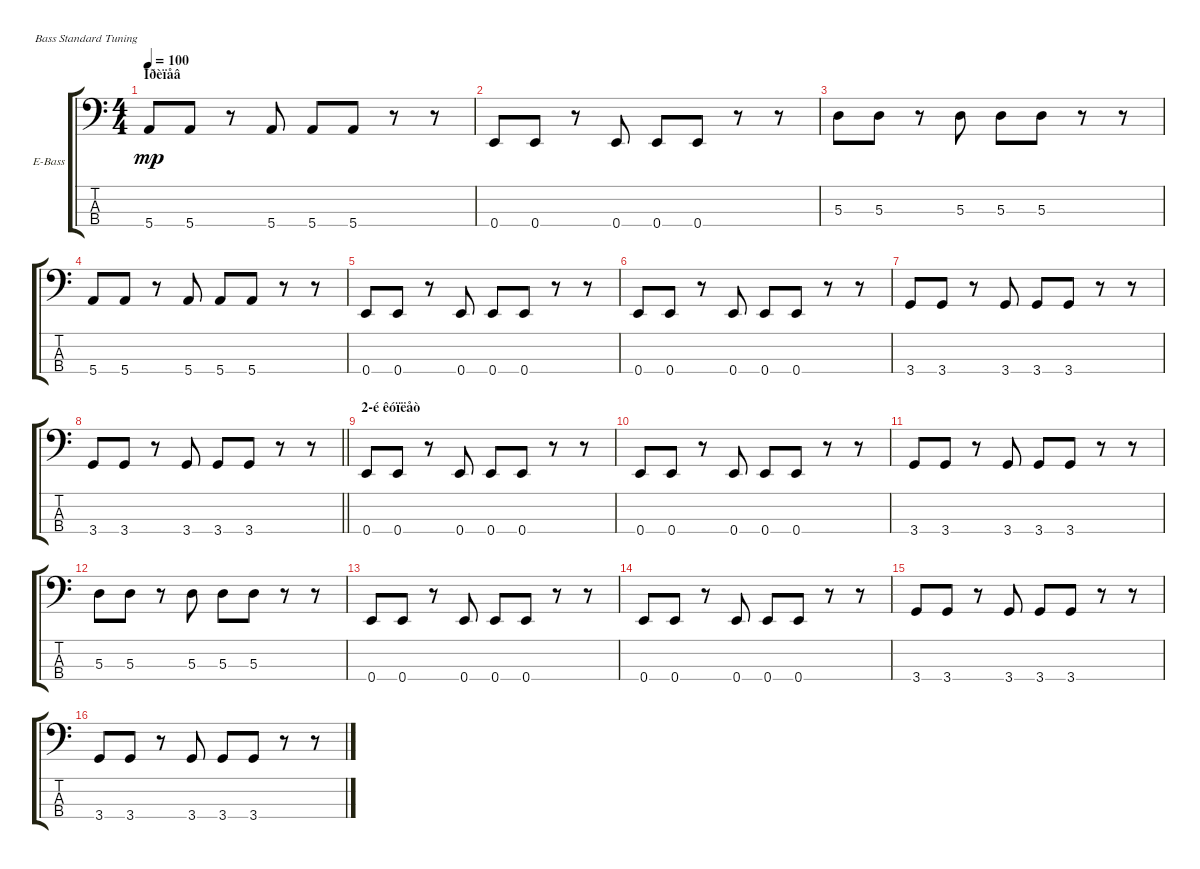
\bracketExtendMode groupsimilarinstruments
\firstSystemTrackNameOrientation horizontal
\otherSystemsTrackNameOrientation horizontal
\track ("Electric Bass" "E-Bass") {instrument electricbassfinger}
\staff {score tabs}
\tuning (G2 D2 A1 E1)
\ts (4 4)
\section ("" "Ïðèïåâ")
\tempo 100
\clef f4
\scale
0.333333
\ks c
5.4.8{dy mp} 5.4.8 r.8 5.4.8 5.4.8 5.4.8 r.8 r.8 |
\scale
0.333333 0.4.8 0.4.8 r.8 0.4.8 0.4.8 0.4.8 r.8 r.8 |
\scale
0.333333 5.3.8 5.3.8 r.8 5.3.8 5.3.8 5.3.8 r.8 r.8 |
\scale
0.333333 5.4.8 5.4.8 r.8 5.4.8 5.4.8 5.4.8 r.8 r.8 |
\scale
0.333333 0.4.8 0.4.8 r.8 0.4.8 0.4.8 0.4.8 r.8 r.8 |
\scale
0.333333 0.4.8 0.4.8 r.8 0.4.8 0.4.8 0.4.8 r.8 r.8 |
\scale
0.333333 3.4.8 3.4.8 r.8 3.4.8 3.4.8 3.4.8 r.8 r.8 |
\scale
0.333333
\barLineRight lightlight
3.4.8 3.4.8 r.8 3.4.8 3.4.8 3.4.8 r.8 r.8 |
\section ("" "2-é êóïëåò")
\scale
0.333333 0.4.8 0.4.8 r.8 0.4.8 0.4.8 0.4.8 r.8 r.8 |
\scale
0.333333 0.4.8 0.4.8 r.8 0.4.8 0.4.8 0.4.8 r.8 r.8 |
\scale
0.333333 3.4.8 3.4.8 r.8 3.4.8 3.4.8 3.4.8 r.8 r.8 |
\scale
0.333333 5.3.8 5.3.8 r.8 5.3.8 5.3.8 5.3.8 r.8 r.8 |
\scale
0.333333 0.4.8 0.4.8 r.8 0.4.8 0.4.8 0.4.8 r.8 r.8 |
\scale
0.333333 0.4.8 0.4.8 r.8 0.4.8 0.4.8 0.4.8 r.8 r.8 |
\scale
0.333333 3.4.8 3.4.8 r.8 3.4.8 3.4.8 3.4.8 r.8 r.8 |
\scale
0.333333 3.4.8 3.4.8 r.8 3.4.8 3.4.8 3.4.8 r.8 r.8
